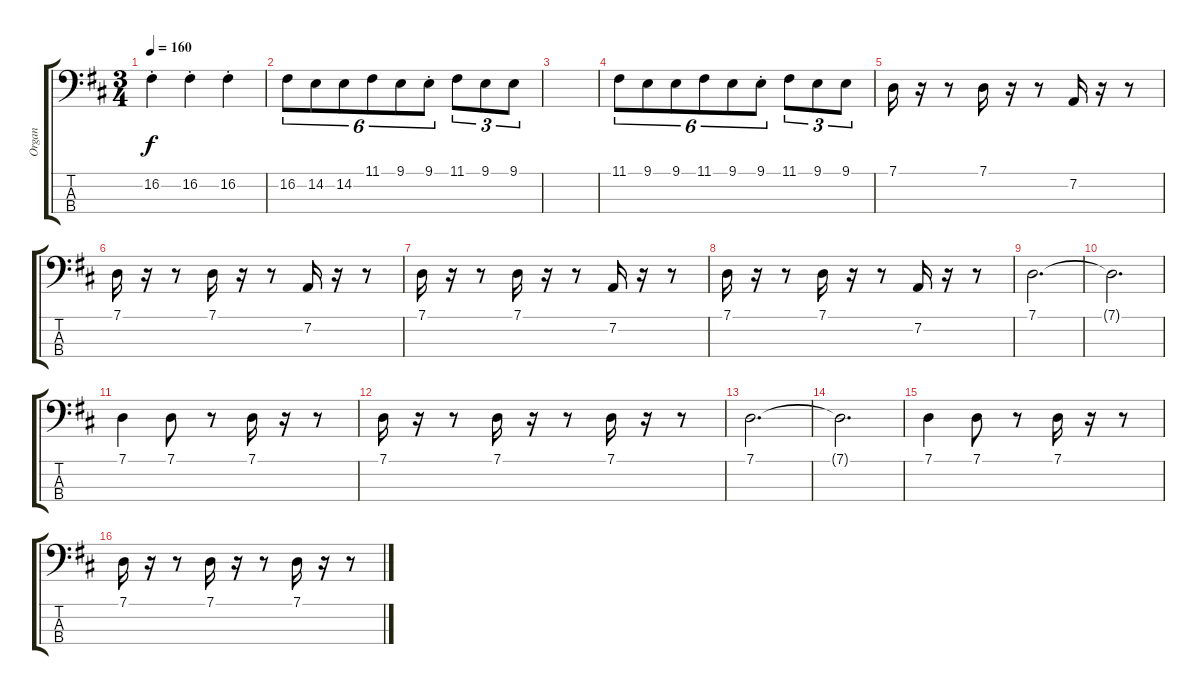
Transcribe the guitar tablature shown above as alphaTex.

\track ("Organ" "Organ") {instrument stringensemble1}
\staff {score tabs}
\tuning (G2 D2 A1 E1) {hide}
\ts (3 4)
\tempo 160
\clef f4
\ks d
16.2{st}.4{dy f} 16.2{st}.4 16.2{st}.4 |
16.2.8{tu (6 4)} 14.2.8{tu (6 4)} 14.2.8{tu (6 4)} 11.1.8{tu (6 4)} 9.1.8{tu (6 4)} 9.1{st}.8{tu (6 4)} 11.1.8{tu (3 2)} 9.1.8{tu (3 2)} 9.1.8{tu (3 2)} |
|
11.1.8{tu (6 4)} 9.1.8{tu (6 4)} 9.1.8{tu (6 4)} 11.1.8{tu (6 4)} 9.1.8{tu (6 4)} 9.1{st}.8{tu (6 4)} 11.1.8{tu (3 2)} 9.1.8{tu (3 2)} 9.1.8{tu (3 2)} |
7.1.16 r.16 r.8 7.1.16 r.16 r.8 7.2.16 r.16 r.8 |
7.1.16 r.16 r.8 7.1.16 r.16 r.8 7.2.16 r.16 r.8 |
7.1.16 r.16 r.8 7.1.16 r.16 r.8 7.2.16 r.16 r.8 |
7.1.16 r.16 r.8 7.1.16 r.16 r.8 7.2.16 r.16 r.8 |
7.1.2{d} |
7.1{t}.2{d} |
7.1.4 7.1.8 r.8 7.1.16 r.16 r.8 |
7.1.16 r.16 r.8 7.1.16 r.16 r.8 7.1.16 r.16 r.8 |
7.1.2{d} |
7.1{t}.2{d} |
7.1.4 7.1.8 r.8 7.1.16 r.16 r.8 |
7.1.16 r.16 r.8 7.1.16 r.16 r.8 7.1.16 r.16 r.8
